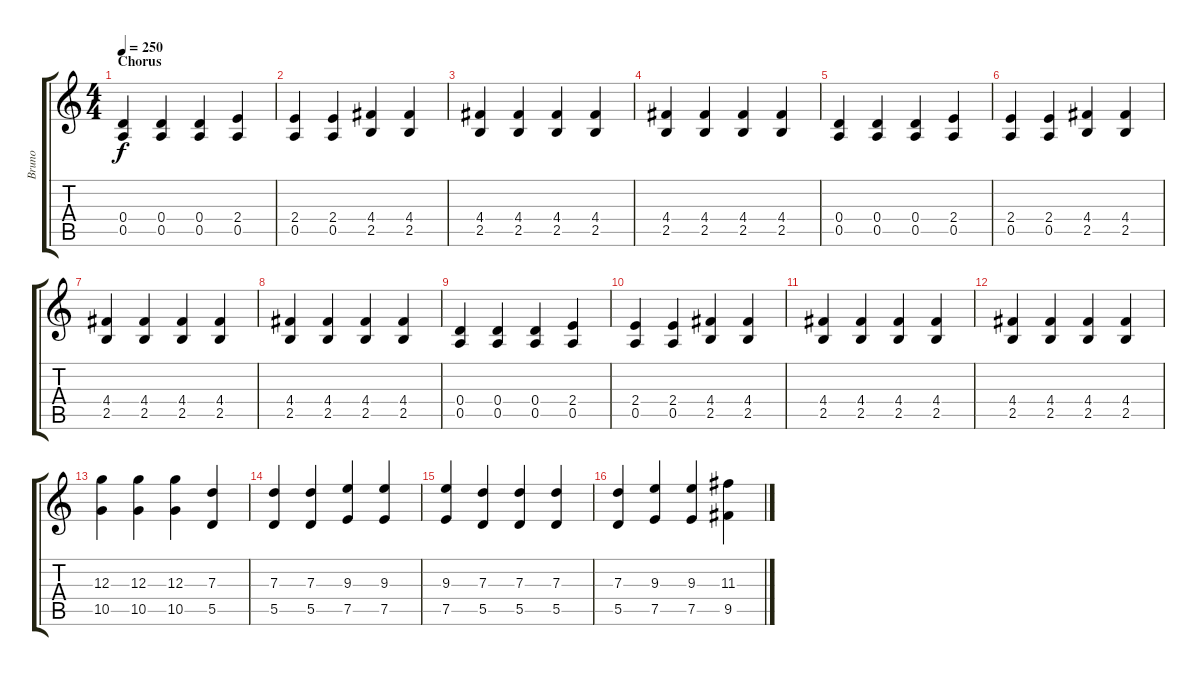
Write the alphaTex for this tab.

\track ("Bruno " "Bruno ") {instrument distortionguitar}
\staff {score tabs}
\tuning (E4 B3 G3 D3 A2 E2) {hide}
\ts (4 4)
\section ("" "Chorus")
\tempo 250
\clef g2
\ks c
(0.4 0.5).4{dy f instrument distortionguitar} (0.4 0.5).4{instrument distortionguitar} (0.4 0.5).4 (2.4 0.5).4 |
(2.4 0.5).4 (2.4 0.5).4 (4.4 2.5).4 (4.4 2.5).4 |
(4.4 2.5).4 (4.4 2.5).4 (4.4 2.5).4 (4.4 2.5).4 |
(4.4 2.5).4 (4.4 2.5).4 (4.4 2.5).4 (4.4 2.5).4 |
(0.4 0.5).4 (0.4 0.5).4 (0.4 0.5).4 (2.4 0.5).4 |
(2.4 0.5).4 (2.4 0.5).4 (4.4 2.5).4 (4.4 2.5).4 |
(4.4 2.5).4 (4.4 2.5).4 (4.4 2.5).4 (4.4 2.5).4 |
(4.4 2.5).4 (4.4 2.5).4 (4.4 2.5).4 (4.4 2.5).4 |
(0.4 0.5).4 (0.4 0.5).4 (0.4 0.5).4 (2.4 0.5).4 |
(2.4 0.5).4 (2.4 0.5).4 (4.4 2.5).4 (4.4 2.5).4 |
(4.4 2.5).4 (4.4 2.5).4 (4.4 2.5).4 (4.4 2.5).4 |
(4.4 2.5).4 (4.4 2.5).4 (4.4 2.5).4 (4.4 2.5).4 |
(12.3 10.5).4 (12.3 10.5).4 (12.3 10.5).4 (7.3 5.5).4 |
(7.3 5.5).4 (7.3 5.5).4 (9.3 7.5).4 (9.3 7.5).4 |
(9.3 7.5).4 (7.3 5.5).4 (7.3 5.5).4 (7.3 5.5).4 |
(7.3 5.5).4 (9.3 7.5).4 (9.3 7.5).4 (11.3 9.5).4
